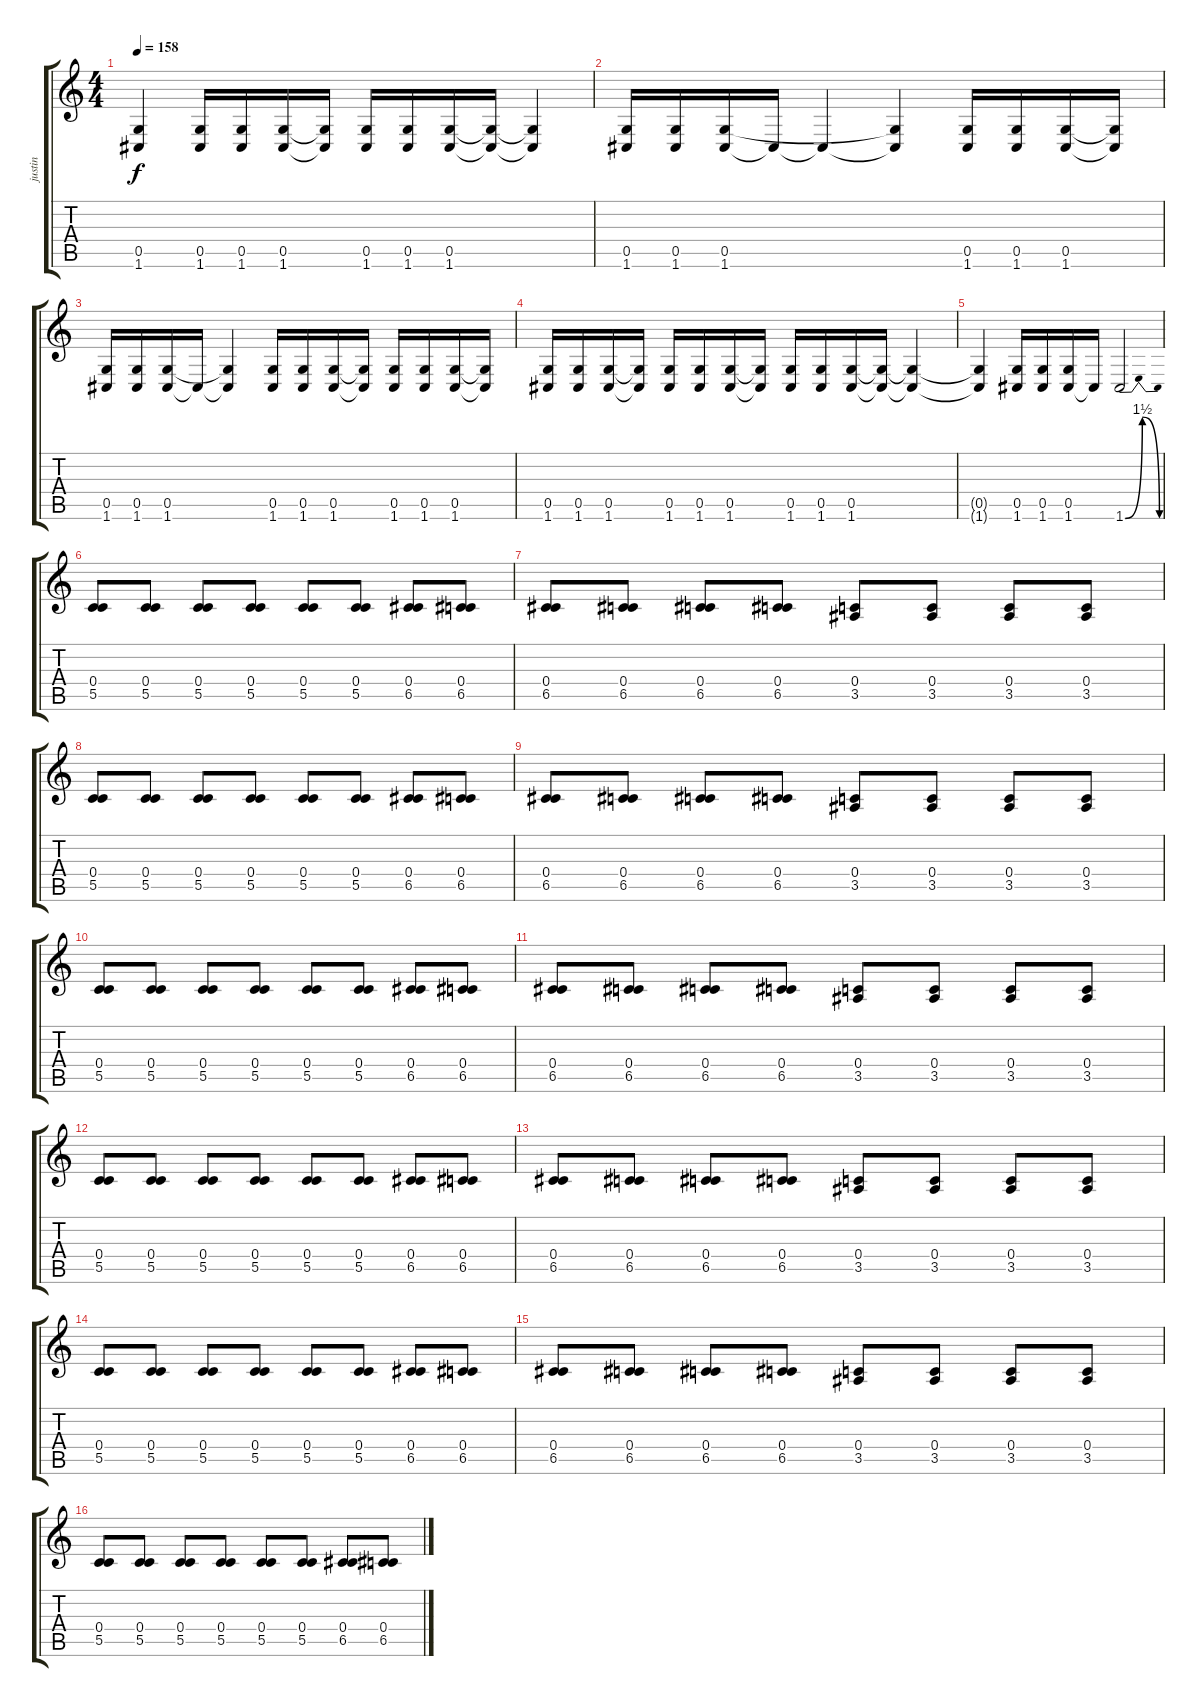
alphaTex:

\track ("justin" "justin") {instrument distortionguitar}
\staff {score tabs}
\tuning (D4 A3 F3 C3 G2 C2) {hide}
\ts (4 4)
\tempo 158
\clef g2
\ks c
(0.5{t} 1.6{t}).4{dy f} (0.5 1.6).16 (0.5 1.6).16 (0.5 1.6).16 (0.5{t} 1.6{t}).16 (0.5 1.6).16 (0.5 1.6).16 (0.5 1.6).16 (0.5{t} 1.6{t}).16 (0.5{t} 1.6{t}).4 |
(0.5 1.6).16 (0.5 1.6).16 (0.5 1.6).16 1.6{t}.16 1.6{t}.4 (0.5{t} 1.6{t}).4 (0.5 1.6).16 (0.5 1.6).16 (0.5 1.6).16 (0.5{t} 1.6{t}).16 |
(0.5 1.6).16 (0.5 1.6).16 (0.5 1.6).16 1.6{t}.16 (0.5{t} 1.6{t}).4 (0.5 1.6).16 (0.5 1.6).16 (0.5 1.6).16 (0.5{t} 1.6{t}).16 (0.5 1.6).16 (0.5 1.6).16 (0.5 1.6).16 (0.5{t} 1.6{t}).16 |
(0.5 1.6).16 (0.5 1.6).16 (0.5 1.6).16 (0.5{t} 1.6{t}).16 (0.5 1.6).16 (0.5 1.6).16 (0.5 1.6).16 (0.5{t} 1.6{t}).16 (0.5 1.6).16 (0.5 1.6).16 (0.5 1.6).16 (0.5{t} 1.6{t}).16 (0.5{t} 1.6{t}).4 |
(0.5{t} 1.6{t}).4 (0.5 1.6).16 (0.5 1.6).16 (0.5 1.6).16 1.6{t}.16 1.6{be (bendrelease 0 0 15 6 25 6 60 0)}.2 |
(0.4 5.5).8 (0.4 5.5).8 (0.4 5.5).8 (0.4 5.5).8 (0.4 5.5).8 (0.4 5.5).8 (0.4 6.5).8 (0.4 6.5).8 |
(0.4 6.5).8 (0.4 6.5).8 (0.4 6.5).8 (0.4 6.5).8 (0.4 3.5).8 (0.4 3.5).8 (0.4 3.5).8 (0.4 3.5).8 |
(0.4 5.5).8 (0.4 5.5).8 (0.4 5.5).8 (0.4 5.5).8 (0.4 5.5).8 (0.4 5.5).8 (0.4 6.5).8 (0.4 6.5).8 |
(0.4 6.5).8 (0.4 6.5).8 (0.4 6.5).8 (0.4 6.5).8 (0.4 3.5).8 (0.4 3.5).8 (0.4 3.5).8 (0.4 3.5).8 |
(0.4 5.5).8 (0.4 5.5).8 (0.4 5.5).8 (0.4 5.5).8 (0.4 5.5).8 (0.4 5.5).8 (0.4 6.5).8 (0.4 6.5).8 |
(0.4 6.5).8 (0.4 6.5).8 (0.4 6.5).8 (0.4 6.5).8 (0.4 3.5).8 (0.4 3.5).8 (0.4 3.5).8 (0.4 3.5).8 |
(0.4 5.5).8 (0.4 5.5).8 (0.4 5.5).8 (0.4 5.5).8 (0.4 5.5).8 (0.4 5.5).8 (0.4 6.5).8 (0.4 6.5).8 |
(0.4 6.5).8 (0.4 6.5).8 (0.4 6.5).8 (0.4 6.5).8 (0.4 3.5).8 (0.4 3.5).8 (0.4 3.5).8 (0.4 3.5).8 |
(0.4 5.5).8 (0.4 5.5).8 (0.4 5.5).8 (0.4 5.5).8 (0.4 5.5).8 (0.4 5.5).8 (0.4 6.5).8 (0.4 6.5).8 |
(0.4 6.5).8 (0.4 6.5).8 (0.4 6.5).8 (0.4 6.5).8 (0.4 3.5).8 (0.4 3.5).8 (0.4 3.5).8 (0.4 3.5).8 |
(0.4 5.5).8 (0.4 5.5).8 (0.4 5.5).8 (0.4 5.5).8 (0.4 5.5).8 (0.4 5.5).8 (0.4 6.5).8 (0.4 6.5).8
